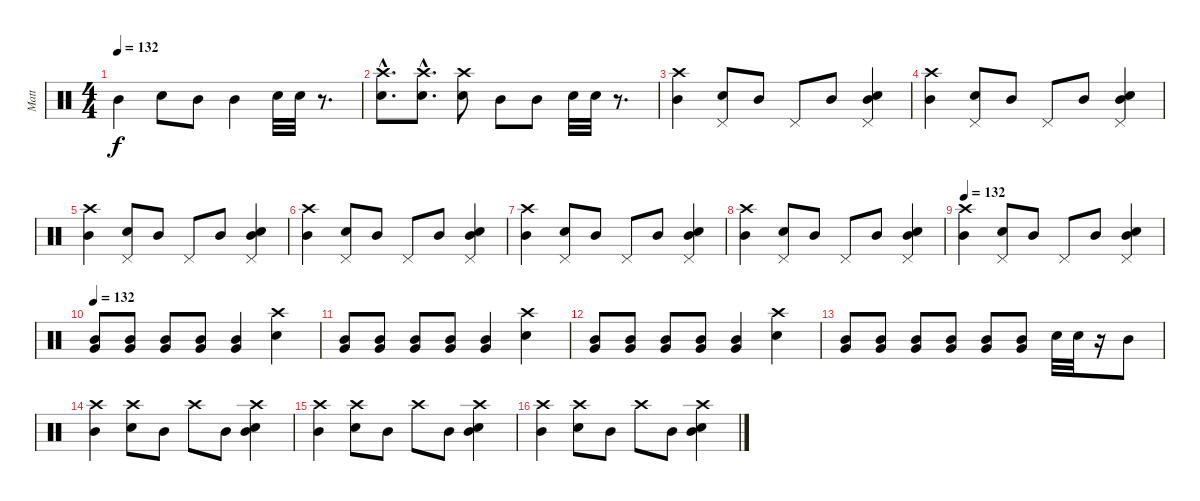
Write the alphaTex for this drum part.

\track ("Matt" "Matt") {instrument percussion}
\staff {score}
\articulation defaults
\ts (4 4)
\tempo 132
\clef neutral
\ks c "Mid Tom (hit)".4{dy f} "Electric Snare (hit)".8 "Mid Tom (hit)".8 "Mid Tom (hit)".4 "Electric Snare (hit)".32 "Electric Snare (hit)".32
r.8{d} |
("Crash high (hit)"{hac} "Electric Snare (hit)"{hac}).8{d} ("Crash high (hit)"{hac} "Electric Snare (hit)"{hac}).8{d} ("Crash high (hit)" "Electric Snare (hit)").8 "Mid Tom (hit)".8 "Mid Tom (hit)".8 "Electric Snare (hit)".32 "Electric Snare (hit)".32 r.8{d} |
("Crash high (hit)" "Mid Tom (hit)").4 ("Pedal Hi-Hat (hit)" "Electric Snare (hit)").8 "Mid Tom (hit)".8 "Pedal Hi-Hat (hit)".8 "Mid Tom (hit)".8 ("Pedal Hi-Hat (hit)" "Electric Snare (hit)" "Mid Tom (hit)").4 |
("Crash high (hit)" "Mid Tom (hit)").4 ("Pedal Hi-Hat (hit)" "Electric Snare (hit)").8 "Mid Tom (hit)".8 "Pedal Hi-Hat (hit)".8 "Mid Tom (hit)".8 ("Pedal Hi-Hat (hit)" "Electric Snare (hit)" "Mid Tom (hit)").4 |
("Crash high (hit)" "Mid Tom (hit)").4 ("Pedal Hi-Hat (hit)" "Electric Snare (hit)").8 "Mid Tom (hit)".8 "Pedal Hi-Hat (hit)".8 "Mid Tom (hit)".8 ("Pedal Hi-Hat (hit)" "Electric Snare (hit)" "Mid Tom (hit)").4 |
("Crash high (hit)" "Mid Tom (hit)").4 ("Pedal Hi-Hat (hit)" "Electric Snare (hit)").8 "Mid Tom (hit)".8 "Pedal Hi-Hat (hit)".8 "Mid Tom (hit)".8 ("Pedal Hi-Hat (hit)" "Electric Snare (hit)" "Mid Tom (hit)").4 |
("Crash high (hit)" "Mid Tom (hit)").4 ("Pedal Hi-Hat (hit)" "Electric Snare (hit)").8 "Mid Tom (hit)".8 "Pedal Hi-Hat (hit)".8 "Mid Tom (hit)".8 ("Pedal Hi-Hat (hit)" "Electric Snare (hit)" "Mid Tom (hit)").4 |
("Crash high (hit)" "Mid Tom (hit)").4 ("Pedal Hi-Hat (hit)" "Electric Snare (hit)").8 "Mid Tom (hit)".8 "Pedal Hi-Hat (hit)".8 "Mid Tom (hit)".8 ("Pedal Hi-Hat (hit)" "Electric Snare (hit)" "Mid Tom (hit)").4 |
\tempo 132
("Crash high (hit)" "Mid Tom (hit)").4 ("Pedal Hi-Hat (hit)" "Electric Snare (hit)").8 "Mid Tom (hit)".8 "Pedal Hi-Hat (hit)".8 "Mid Tom (hit)".8 ("Pedal Hi-Hat (hit)" "Electric Snare (hit)" "Mid Tom (hit)").4 |
\tempo 132
("Very Low Tom (hit)" "Mid Tom (hit)").8 ("Very Low Tom (hit)" "Mid Tom (hit)").8 ("Very Low Tom (hit)" "Mid Tom (hit)").8 ("Very Low Tom (hit)" "Mid Tom (hit)").8 ("Very Low Tom (hit)" "Mid Tom (hit)").4 ("Crash high (hit)" "Electric Snare (hit)").4 |
("Very Low Tom (hit)" "Mid Tom (hit)").8 ("Very Low Tom (hit)" "Mid Tom (hit)").8 ("Very Low Tom (hit)" "Mid Tom (hit)").8 ("Very Low Tom (hit)" "Mid Tom (hit)").8 ("Very Low Tom (hit)" "Mid Tom (hit)").4 ("Crash high (hit)" "Electric Snare (hit)").4 |
("Very Low Tom (hit)" "Mid Tom (hit)").8 ("Very Low Tom (hit)" "Mid Tom (hit)").8 ("Very Low Tom (hit)" "Mid Tom (hit)").8 ("Very Low Tom (hit)" "Mid Tom (hit)").8 ("Very Low Tom (hit)" "Mid Tom (hit)").4 ("Crash high (hit)" "Electric Snare (hit)").4 |
("Very Low Tom (hit)" "Mid Tom (hit)").8 ("Very Low Tom (hit)" "Mid Tom (hit)").8 ("Very Low Tom (hit)" "Mid Tom (hit)").8 ("Very Low Tom (hit)" "Mid Tom (hit)").8 ("Very Low Tom (hit)" "Mid Tom (hit)").8 ("Very Low Tom (hit)" "Mid Tom (hit)").8 "Electric Snare (hit)".32 "Electric Snare (hit)".32 r.16 "Mid Tom (hit)".8 |
("Crash high (hit)" "Mid Tom (hit)").4 ("Crash high (hit)" "Electric Snare (hit)").8 "Mid Tom (hit)".8 "Crash high (hit)".8 "Mid Tom (hit)".8 ("Crash high (hit)" "Electric Snare (hit)" "Mid Tom (hit)").4 |
("Crash high (hit)" "Mid Tom (hit)").4 ("Crash high (hit)" "Electric Snare (hit)").8 "Mid Tom (hit)".8 "Crash high (hit)".8 "Mid Tom (hit)".8 ("Crash high (hit)" "Electric Snare (hit)" "Mid Tom (hit)").4 |
("Crash high (hit)" "Mid Tom (hit)").4 ("Crash high (hit)" "Electric Snare (hit)").8 "Mid Tom (hit)".8 "Crash high (hit)".8 "Mid Tom (hit)".8 ("Crash high (hit)" "Electric Snare (hit)" "Mid Tom (hit)").4
